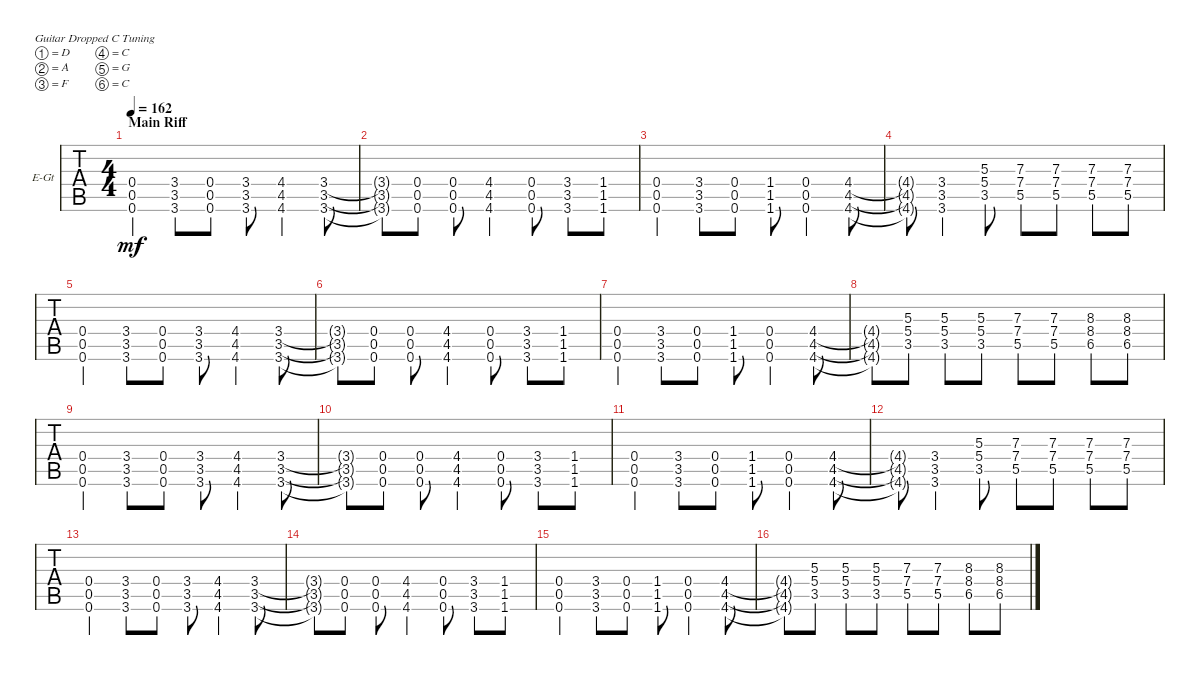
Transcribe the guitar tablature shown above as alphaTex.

\bracketExtendMode groupsimilarinstruments
\firstSystemTrackNameOrientation horizontal
\otherSystemsTrackNameOrientation horizontal
\track ("Electric Guitar 2" "E-Gt") {instrument distortionguitar}
\staff {tabs}
\tuning (D4 A3 F3 C3 G2 C2)
\ts (4 4)
\section ("" "Main Riff")
\tempo 162
\clef g2
\ks c
(0.6 0.5 0.4).4{dy mf} (3.4 3.5 3.6).8 (0.6 0.5 0.4).8 (3.4 3.5 3.6).8 (4.6 4.5 4.4).4 (3.6 3.5 3.4).8 |
(3.6{t} 3.5{t} 3.4{t}).8 (0.6 0.5 0.4).8 (0.6 0.5 0.4).8 (4.4 4.5 4.6).4 (0.6 0.5 0.4).8 (3.4 3.5 3.6).8 (1.6 1.5 1.4).8 |
(0.6 0.5 0.4).4 (3.4 3.5 3.6).8 (0.6 0.5 0.4).8 (1.4 1.5 1.6).8 (0.6 0.5 0.4).4 (4.4 4.5 4.6).8 |
(4.6{t} 4.5{t} 4.4{t}).8 (3.4 3.5 3.6).4 (3.5 5.3 5.4).8 (7.3 5.5 7.4).8 (5.5 7.3 7.4).8 (7.3 5.5 7.4).8 (7.3 7.4 5.5).8 |
(0.6 0.5 0.4).4 (3.4 3.5 3.6).8 (0.6 0.5 0.4).8 (3.4 3.5 3.6).8 (4.6 4.5 4.4).4 (3.6 3.5 3.4).8 |
(3.6{t} 3.5{t} 3.4{t}).8 (0.6 0.5 0.4).8 (0.6 0.5 0.4).8 (4.4 4.5 4.6).4 (0.6 0.5 0.4).8 (3.4 3.5 3.6).8 (1.6 1.5 1.4).8 |
(0.6 0.5 0.4).4 (3.4 3.5 3.6).8 (0.6 0.5 0.4).8 (1.4 1.5 1.6).8 (0.6 0.5 0.4).4 (4.4 4.5 4.6).8 |
(4.6{t} 4.5{t} 4.4{t}).8 (3.5 5.3 5.4).8 (3.5 5.3 5.4).8 (3.5 5.3 5.4).8 (7.3 5.5 7.4).8 (5.5 7.3 7.4).8 (8.3 6.5 8.4).8 (8.3 6.5 8.4).8 |
(0.6 0.5 0.4).4 (3.4 3.5 3.6).8 (0.6 0.5 0.4).8 (3.4 3.5 3.6).8 (4.6 4.5 4.4).4 (3.6 3.5 3.4).8 |
(3.6{t} 3.5{t} 3.4{t}).8 (0.6 0.5 0.4).8 (0.6 0.5 0.4).8 (4.4 4.5 4.6).4 (0.6 0.5 0.4).8 (3.4 3.5 3.6).8 (1.6 1.5 1.4).8 |
(0.6 0.5 0.4).4 (3.4 3.5 3.6).8 (0.6 0.5 0.4).8 (1.4 1.5 1.6).8 (0.6 0.5 0.4).4 (4.4 4.5 4.6).8 |
(4.6{t} 4.5{t} 4.4{t}).8 (3.4 3.5 3.6).4 (3.5 5.3 5.4).8 (7.3 5.5 7.4).8 (5.5 7.3 7.4).8 (7.3 5.5 7.4).8 (7.3 7.4 5.5).8 |
(0.6 0.5 0.4).4 (3.4 3.5 3.6).8 (0.6 0.5 0.4).8 (3.4 3.5 3.6).8 (4.6 4.5 4.4).4 (3.6 3.5 3.4).8 |
(3.6{t} 3.5{t} 3.4{t}).8 (0.6 0.5 0.4).8 (0.6 0.5 0.4).8 (4.4 4.5 4.6).4 (0.6 0.5 0.4).8 (3.4 3.5 3.6).8 (1.6 1.5 1.4).8 |
(0.6 0.5 0.4).4 (3.4 3.5 3.6).8 (0.6 0.5 0.4).8 (1.4 1.5 1.6).8 (0.6 0.5 0.4).4 (4.4 4.5 4.6).8 |
(4.6{t} 4.5{t} 4.4{t}).8 (3.5 5.3 5.4).8 (3.5 5.3 5.4).8 (3.5 5.3 5.4).8 (7.3 5.5 7.4).8 (5.5 7.3 7.4).8 (8.3 6.5 8.4).8 (8.3 6.5 8.4).8
